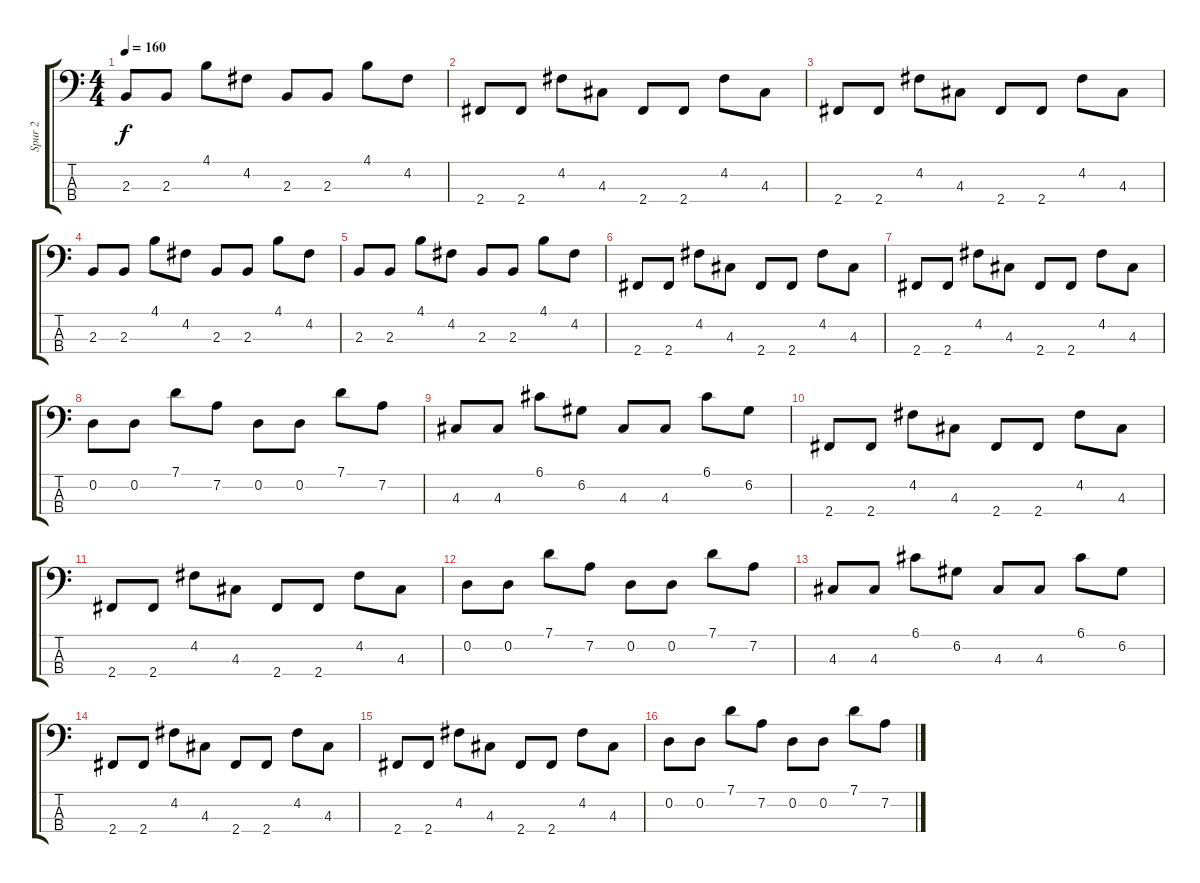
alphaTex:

\track ("Spur 2" "Spur 2") {instrument synthbass1}
\staff {score tabs}
\tuning (G2 D2 A1 E1) {hide}
\ts (4 4)
\tempo 160
\clef f4
\ks c
2.3.8{dy f} 2.3.8 4.1.8 4.2.8 2.3.8 2.3.8 4.1.8 4.2.8 |
2.4.8 2.4.8 4.2.8 4.3.8 2.4.8 2.4.8 4.2.8 4.3.8 |
2.4.8 2.4.8 4.2.8 4.3.8 2.4.8 2.4.8 4.2.8 4.3.8 |
2.3.8 2.3.8 4.1.8 4.2.8 2.3.8 2.3.8 4.1.8 4.2.8 |
2.3.8 2.3.8 4.1.8 4.2.8 2.3.8 2.3.8 4.1.8 4.2.8 |
2.4.8 2.4.8 4.2.8 4.3.8 2.4.8 2.4.8 4.2.8 4.3.8 |
2.4.8 2.4.8 4.2.8 4.3.8 2.4.8 2.4.8 4.2.8 4.3.8 |
0.2.8 0.2.8 7.1.8 7.2.8 0.2.8 0.2.8 7.1.8 7.2.8 |
4.3.8 4.3.8 6.1.8 6.2.8 4.3.8 4.3.8 6.1.8 6.2.8 |
2.4.8 2.4.8 4.2.8 4.3.8 2.4.8 2.4.8 4.2.8 4.3.8 |
2.4.8 2.4.8 4.2.8 4.3.8 2.4.8 2.4.8 4.2.8 4.3.8 |
0.2.8 0.2.8 7.1.8 7.2.8 0.2.8 0.2.8 7.1.8 7.2.8 |
4.3.8 4.3.8 6.1.8 6.2.8 4.3.8 4.3.8 6.1.8 6.2.8 |
2.4.8 2.4.8 4.2.8 4.3.8 2.4.8 2.4.8 4.2.8 4.3.8 |
2.4.8 2.4.8 4.2.8 4.3.8 2.4.8 2.4.8 4.2.8 4.3.8 |
0.2.8 0.2.8 7.1.8 7.2.8 0.2.8 0.2.8 7.1.8 7.2.8
